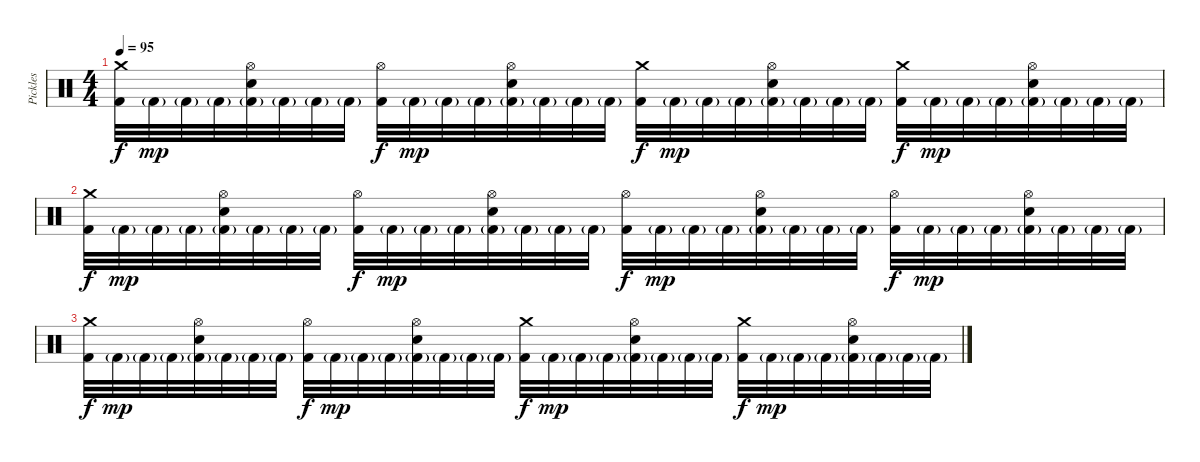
\track ("Pickles" "Pickles") {instrument percussion}
\staff {score}
\articulation defaults
\ts (4 4)
\tempo 95
\clef neutral
\ks c
("Crash medium (hit)" "Kick (hit) 2").32{dy f} "Kick (hit) 2"{g}.32{dy mp} "Kick (hit) 2"{g}.32 "Kick (hit) 2"{g}.32 ("Hi-Hat (open)" "Electric Snare (hit)" "Kick (hit) 2"{g}).32 "Kick (hit) 2"{g}.32 "Kick (hit) 2"{g}.32 "Kick (hit) 2"{g}.32 ("Hi-Hat (open)" "Kick (hit) 2").32{dy f} "Kick (hit) 2"{g}.32{dy mp} "Kick (hit) 2"{g}.32 "Kick (hit) 2"{g}.32 ("Hi-Hat (open)" "Electric Snare (hit)" "Kick (hit) 2"{g}).32 "Kick (hit) 2"{g}.32 "Kick (hit) 2"{g}.32 "Kick (hit) 2"{g}.32 ("Crash medium (hit)" "Kick (hit) 2").32{dy f} "Kick (hit) 2"{g}.32{dy mp} "Kick (hit) 2"{g}.32 "Kick (hit) 2"{g}.32 ("Hi-Hat (open)" "Electric Snare (hit)" "Kick (hit) 2"{g}).32 "Kick (hit) 2"{g}.32 "Kick (hit) 2"{g}.32 "Kick (hit) 2"{g}.32 ("Crash medium (hit)" "Kick (hit) 2").32{dy f} "Kick (hit) 2"{g}.32{dy mp} "Kick (hit) 2"{g}.32 "Kick (hit) 2"{g}.32 ("Hi-Hat (open)" "Electric Snare (hit)" "Kick (hit) 2"{g}).32 "Kick (hit) 2"{g}.32 "Kick (hit) 2"{g}.32 "Kick (hit) 2"{g}.32 |
("Crash medium (hit)" "Kick (hit) 2").32{dy f} "Kick (hit) 2"{g}.32{dy mp} "Kick (hit) 2"{g}.32 "Kick (hit) 2"{g}.32 ("Hi-Hat (open)" "Electric Snare (hit)" "Kick (hit) 2"{g}).32 "Kick (hit) 2"{g}.32 "Kick (hit) 2"{g}.32 "Kick (hit) 2"{g}.32 ("Hi-Hat (open)" "Kick (hit) 2").32{dy f} "Kick (hit) 2"{g}.32{dy mp} "Kick (hit) 2"{g}.32 "Kick (hit) 2"{g}.32 ("Hi-Hat (open)" "Electric Snare (hit)" "Kick (hit) 2"{g}).32 "Kick (hit) 2"{g}.32 "Kick (hit) 2"{g}.32 "Kick (hit) 2"{g}.32 ("Hi-Hat (open)" "Kick (hit) 2").32{dy f} "Kick (hit) 2"{g}.32{dy mp} "Kick (hit) 2"{g}.32 "Kick (hit) 2"{g}.32 ("Hi-Hat (open)" "Electric Snare (hit)" "Kick (hit) 2"{g}).32 "Kick (hit) 2"{g}.32 "Kick (hit) 2"{g}.32 "Kick (hit) 2"{g}.32 ("Hi-Hat (open)" "Kick (hit) 2").32{dy f} "Kick (hit) 2"{g}.32{dy mp} "Kick (hit) 2"{g}.32 "Kick (hit) 2"{g}.32 ("Hi-Hat (open)" "Electric Snare (hit)" "Kick (hit) 2"{g}).32 "Kick (hit) 2"{g}.32 "Kick (hit) 2"{g}.32 "Kick (hit) 2"{g}.32 |
("Crash medium (hit)" "Kick (hit) 2").32{dy f} "Kick (hit) 2"{g}.32{dy mp} "Kick (hit) 2"{g}.32 "Kick (hit) 2"{g}.32 ("Hi-Hat (open)" "Electric Snare (hit)" "Kick (hit) 2"{g}).32 "Kick (hit) 2"{g}.32 "Kick (hit) 2"{g}.32 "Kick (hit) 2"{g}.32 ("Hi-Hat (open)" "Kick (hit) 2").32{dy f} "Kick (hit) 2"{g}.32{dy mp} "Kick (hit) 2"{g}.32 "Kick (hit) 2"{g}.32 ("Hi-Hat (open)" "Electric Snare (hit)" "Kick (hit) 2"{g}).32 "Kick (hit) 2"{g}.32 "Kick (hit) 2"{g}.32 "Kick (hit) 2"{g}.32 ("Crash medium (hit)" "Kick (hit) 2").32{dy f} "Kick (hit) 2"{g}.32{dy mp} "Kick (hit) 2"{g}.32 "Kick (hit) 2"{g}.32 ("Hi-Hat (open)" "Electric Snare (hit)" "Kick (hit) 2"{g}).32 "Kick (hit) 2"{g}.32 "Kick (hit) 2"{g}.32 "Kick (hit) 2"{g}.32 ("Crash medium (hit)" "Kick (hit) 2").32{dy f} "Kick (hit) 2"{g}.32{dy mp} "Kick (hit) 2"{g}.32 "Kick (hit) 2"{g}.32 ("Hi-Hat (open)" "Electric Snare (hit)" "Kick (hit) 2"{g}).32 "Kick (hit) 2"{g}.32 "Kick (hit) 2"{g}.32 "Kick (hit) 2"{g}.32
